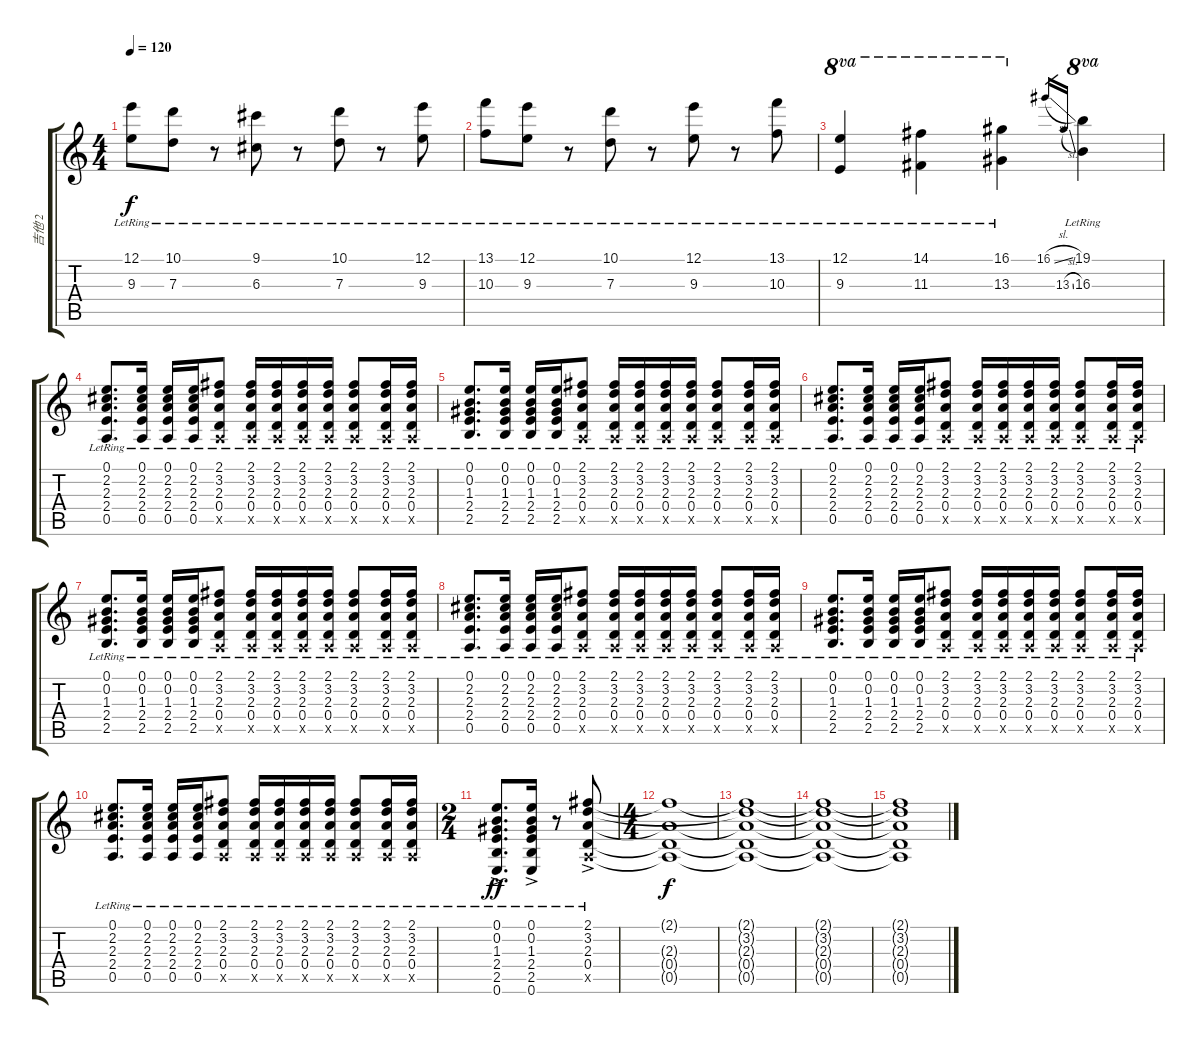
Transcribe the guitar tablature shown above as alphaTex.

\track ("吉他 2" "吉他 2") {instrument acousticguitarsteel}
\staff {score tabs}
\tuning (E4 B3 G3 D3 A2 E2) {hide}
\ts (4 4)
\tempo 120
\clef g2
\ks c
(12.1{lr} 9.3{lr}).8{dy f} (10.1{lr} 7.3{lr}).8 r.8 (9.1{lr} 6.3{lr}).8 r.8 (10.1{lr} 7.3{lr}).8 r.8 (12.1{lr} 9.3{lr}).8 |
(13.1{lr} 10.3{lr}).8 (12.1{lr} 9.3{lr}).8 r.8 (10.1{lr} 7.3{lr}).8 r.8 (12.1{lr} 9.3{lr}).8 r.8 (13.1{lr} 10.3{lr}).8 |
(12.1{lr} 9.3{lr}).4{ot 8va} (14.1{lr} 11.3{lr}).4{ot 8va} (16.1{lr} 13.3{lr}).4{ot 8va} 16.1{sl}.16{gr} 13.3{sl}.16{gr} (19.1{lr} 16.3{lr}).4{ot 8va} |
(0.1{lr} 2.2{lr} 2.3{lr} 2.4{lr} 0.5{lr}).8{d} (0.1{lr} 2.2{lr} 2.3{lr} 2.4{lr} 0.5{lr}).16 (0.1{lr} 2.2{lr} 2.3{lr} 2.4{lr} 0.5{lr}).16 (0.1{lr} 2.2{lr} 2.3{lr} 2.4{lr} 0.5{lr}).16 (2.1{lr} 3.2{lr} 2.3{lr} 0.4{lr} 0.5{x}).8 (2.1{lr} 3.2{lr} 2.3{lr} 0.4{lr} 0.5{x}).16 (2.1{lr} 3.2{lr} 2.3{lr} 0.4{lr} 0.5{x}).16 (2.1{lr} 3.2{lr} 2.3{lr} 0.4{lr} 0.5{x}).16 (2.1{lr} 3.2{lr} 2.3{lr} 0.4{lr} 0.5{x}).16 (2.1{lr} 3.2{lr} 2.3{lr} 0.4{lr} 0.5{x}).8 (2.1{lr} 3.2{lr} 2.3{lr} 0.4{lr} 0.5{x}).16 (2.1{lr} 3.2{lr} 2.3{lr} 0.4{lr} 0.5{x}).16 |
(0.1{lr} 0.2{lr} 1.3{lr} 2.4{lr} 2.5{lr}).8{d} (0.1{lr} 0.2{lr} 1.3{lr} 2.4{lr} 2.5{lr}).16 (0.1{lr} 0.2{lr} 1.3{lr} 2.4{lr} 2.5{lr}).16 (0.1{lr} 0.2{lr} 1.3{lr} 2.4{lr} 2.5{lr}).16 (2.1{lr} 3.2{lr} 2.3{lr} 0.4{lr} 0.5{x}).8 (2.1{lr} 3.2{lr} 2.3{lr} 0.4{lr} 0.5{x}).16 (2.1{lr} 3.2{lr} 2.3{lr} 0.4{lr} 0.5{x}).16 (2.1{lr} 3.2{lr} 2.3{lr} 0.4{lr} 0.5{x}).16 (2.1{lr} 3.2{lr} 2.3{lr} 0.4{lr} 0.5{x}).16 (2.1{lr} 3.2{lr} 2.3{lr} 0.4{lr} 0.5{x}).8 (2.1{lr} 3.2{lr} 2.3{lr} 0.4{lr} 0.5{x}).16 (2.1{lr} 3.2{lr} 2.3{lr} 0.4{lr} 0.5{x}).16 |
(0.1{lr} 2.2{lr} 2.3{lr} 2.4{lr} 0.5{lr}).8{d} (0.1{lr} 2.2{lr} 2.3{lr} 2.4{lr} 0.5{lr}).16 (0.1{lr} 2.2{lr} 2.3{lr} 2.4{lr} 0.5{lr}).16 (0.1{lr} 2.2{lr} 2.3{lr} 2.4{lr} 0.5{lr}).16 (2.1{lr} 3.2{lr} 2.3{lr} 0.4{lr} 0.5{x}).8 (2.1{lr} 3.2{lr} 2.3{lr} 0.4{lr} 0.5{x}).16 (2.1{lr} 3.2{lr} 2.3{lr} 0.4{lr} 0.5{x}).16 (2.1{lr} 3.2{lr} 2.3{lr} 0.4{lr} 0.5{x}).16 (2.1{lr} 3.2{lr} 2.3{lr} 0.4{lr} 0.5{x}).16 (2.1{lr} 3.2{lr} 2.3{lr} 0.4{lr} 0.5{x}).8 (2.1{lr} 3.2{lr} 2.3{lr} 0.4{lr} 0.5{x}).16 (2.1{lr} 3.2{lr} 2.3{lr} 0.4{lr} 0.5{x}).16 |
(0.1{lr} 0.2{lr} 1.3{lr} 2.4{lr} 2.5{lr}).8{d} (0.1{lr} 0.2{lr} 1.3{lr} 2.4{lr} 2.5{lr}).16 (0.1{lr} 0.2{lr} 1.3{lr} 2.4{lr} 2.5{lr}).16 (0.1{lr} 0.2{lr} 1.3{lr} 2.4{lr} 2.5{lr}).16 (2.1{lr} 3.2{lr} 2.3{lr} 0.4{lr} 0.5{x}).8 (2.1{lr} 3.2{lr} 2.3{lr} 0.4{lr} 0.5{x}).16 (2.1{lr} 3.2{lr} 2.3{lr} 0.4{lr} 0.5{x}).16 (2.1{lr} 3.2{lr} 2.3{lr} 0.4{lr} 0.5{x}).16 (2.1{lr} 3.2{lr} 2.3{lr} 0.4{lr} 0.5{x}).16 (2.1{lr} 3.2{lr} 2.3{lr} 0.4{lr} 0.5{x}).8 (2.1{lr} 3.2{lr} 2.3{lr} 0.4{lr} 0.5{x}).16 (2.1{lr} 3.2{lr} 2.3{lr} 0.4{lr} 0.5{x}).16 |
(0.1{lr} 2.2{lr} 2.3{lr} 2.4{lr} 0.5{lr}).8{d} (0.1{lr} 2.2{lr} 2.3{lr} 2.4{lr} 0.5{lr}).16 (0.1{lr} 2.2{lr} 2.3{lr} 2.4{lr} 0.5{lr}).16 (0.1{lr} 2.2{lr} 2.3{lr} 2.4{lr} 0.5{lr}).16 (2.1{lr} 3.2{lr} 2.3{lr} 0.4{lr} 0.5{x}).8 (2.1{lr} 3.2{lr} 2.3{lr} 0.4{lr} 0.5{x}).16 (2.1{lr} 3.2{lr} 2.3{lr} 0.4{lr} 0.5{x}).16 (2.1{lr} 3.2{lr} 2.3{lr} 0.4{lr} 0.5{x}).16 (2.1{lr} 3.2{lr} 2.3{lr} 0.4{lr} 0.5{x}).16 (2.1{lr} 3.2{lr} 2.3{lr} 0.4{lr} 0.5{x}).8 (2.1{lr} 3.2{lr} 2.3{lr} 0.4{lr} 0.5{x}).16 (2.1{lr} 3.2{lr} 2.3{lr} 0.4{lr} 0.5{x}).16 |
(0.1{lr} 0.2{lr} 1.3{lr} 2.4{lr} 2.5{lr}).8{d} (0.1{lr} 0.2{lr} 1.3{lr} 2.4{lr} 2.5{lr}).16 (0.1{lr} 0.2{lr} 1.3{lr} 2.4{lr} 2.5{lr}).16 (0.1{lr} 0.2{lr} 1.3{lr} 2.4{lr} 2.5{lr}).16 (2.1{lr} 3.2{lr} 2.3{lr} 0.4{lr} 0.5{x}).8 (2.1{lr} 3.2{lr} 2.3{lr} 0.4{lr} 0.5{x}).16 (2.1{lr} 3.2{lr} 2.3{lr} 0.4{lr} 0.5{x}).16 (2.1{lr} 3.2{lr} 2.3{lr} 0.4{lr} 0.5{x}).16 (2.1{lr} 3.2{lr} 2.3{lr} 0.4{lr} 0.5{x}).16 (2.1{lr} 3.2{lr} 2.3{lr} 0.4{lr} 0.5{x}).8 (2.1{lr} 3.2{lr} 2.3{lr} 0.4{lr} 0.5{x}).16 (2.1{lr} 3.2{lr} 2.3{lr} 0.4{lr} 0.5{x}).16 |
(0.1{lr} 2.2{lr} 2.3{lr} 2.4{lr} 0.5{lr}).8{d} (0.1{lr} 2.2{lr} 2.3{lr} 2.4{lr} 0.5{lr}).16 (0.1{lr} 2.2{lr} 2.3{lr} 2.4{lr} 0.5{lr}).16 (0.1{lr} 2.2{lr} 2.3{lr} 2.4{lr} 0.5{lr}).16 (2.1{lr} 3.2{lr} 2.3{lr} 0.4{lr} 0.5{x}).8 (2.1{lr} 3.2{lr} 2.3{lr} 0.4{lr} 0.5{x}).16 (2.1{lr} 3.2{lr} 2.3{lr} 0.4{lr} 0.5{x}).16 (2.1{lr} 3.2{lr} 2.3{lr} 0.4{lr} 0.5{x}).16 (2.1{lr} 3.2{lr} 2.3{lr} 0.4{lr} 0.5{x}).16 (2.1{lr} 3.2{lr} 2.3{lr} 0.4{lr} 0.5{x}).8 (2.1{lr} 3.2{lr} 2.3{lr} 0.4{lr} 0.5{x}).16 (2.1{lr} 3.2{lr} 2.3{lr} 0.4{lr} 0.5{x}).16 |
\ts (2 4)
(0.1{ac lr} 0.2{lr} 1.3{lr} 2.4{lr} 2.5{lr} 0.6{lr}).8{d dy ff} (0.1{ac lr} 0.2{lr} 1.3{lr} 2.4{lr} 2.5{lr} 0.6{lr}).16 r.8 (2.1{lr} 3.2{lr} 2.3{ac lr} 0.4{lr} 0.5{x}).8 |
\ts (4 4)
(2.1{t} 2.3{t} 0.4{t} 0.5{t}).1{dy f} |
(2.1{t} 3.2{t} 2.3{t} 0.4{t} 0.5{t}).1 |
(2.1{t} 3.2{t} 2.3{t} 0.4{t} 0.5{t}).1 |
(2.1{t} 3.2{t} 2.3{t} 0.4{t} 0.5{t}).1
